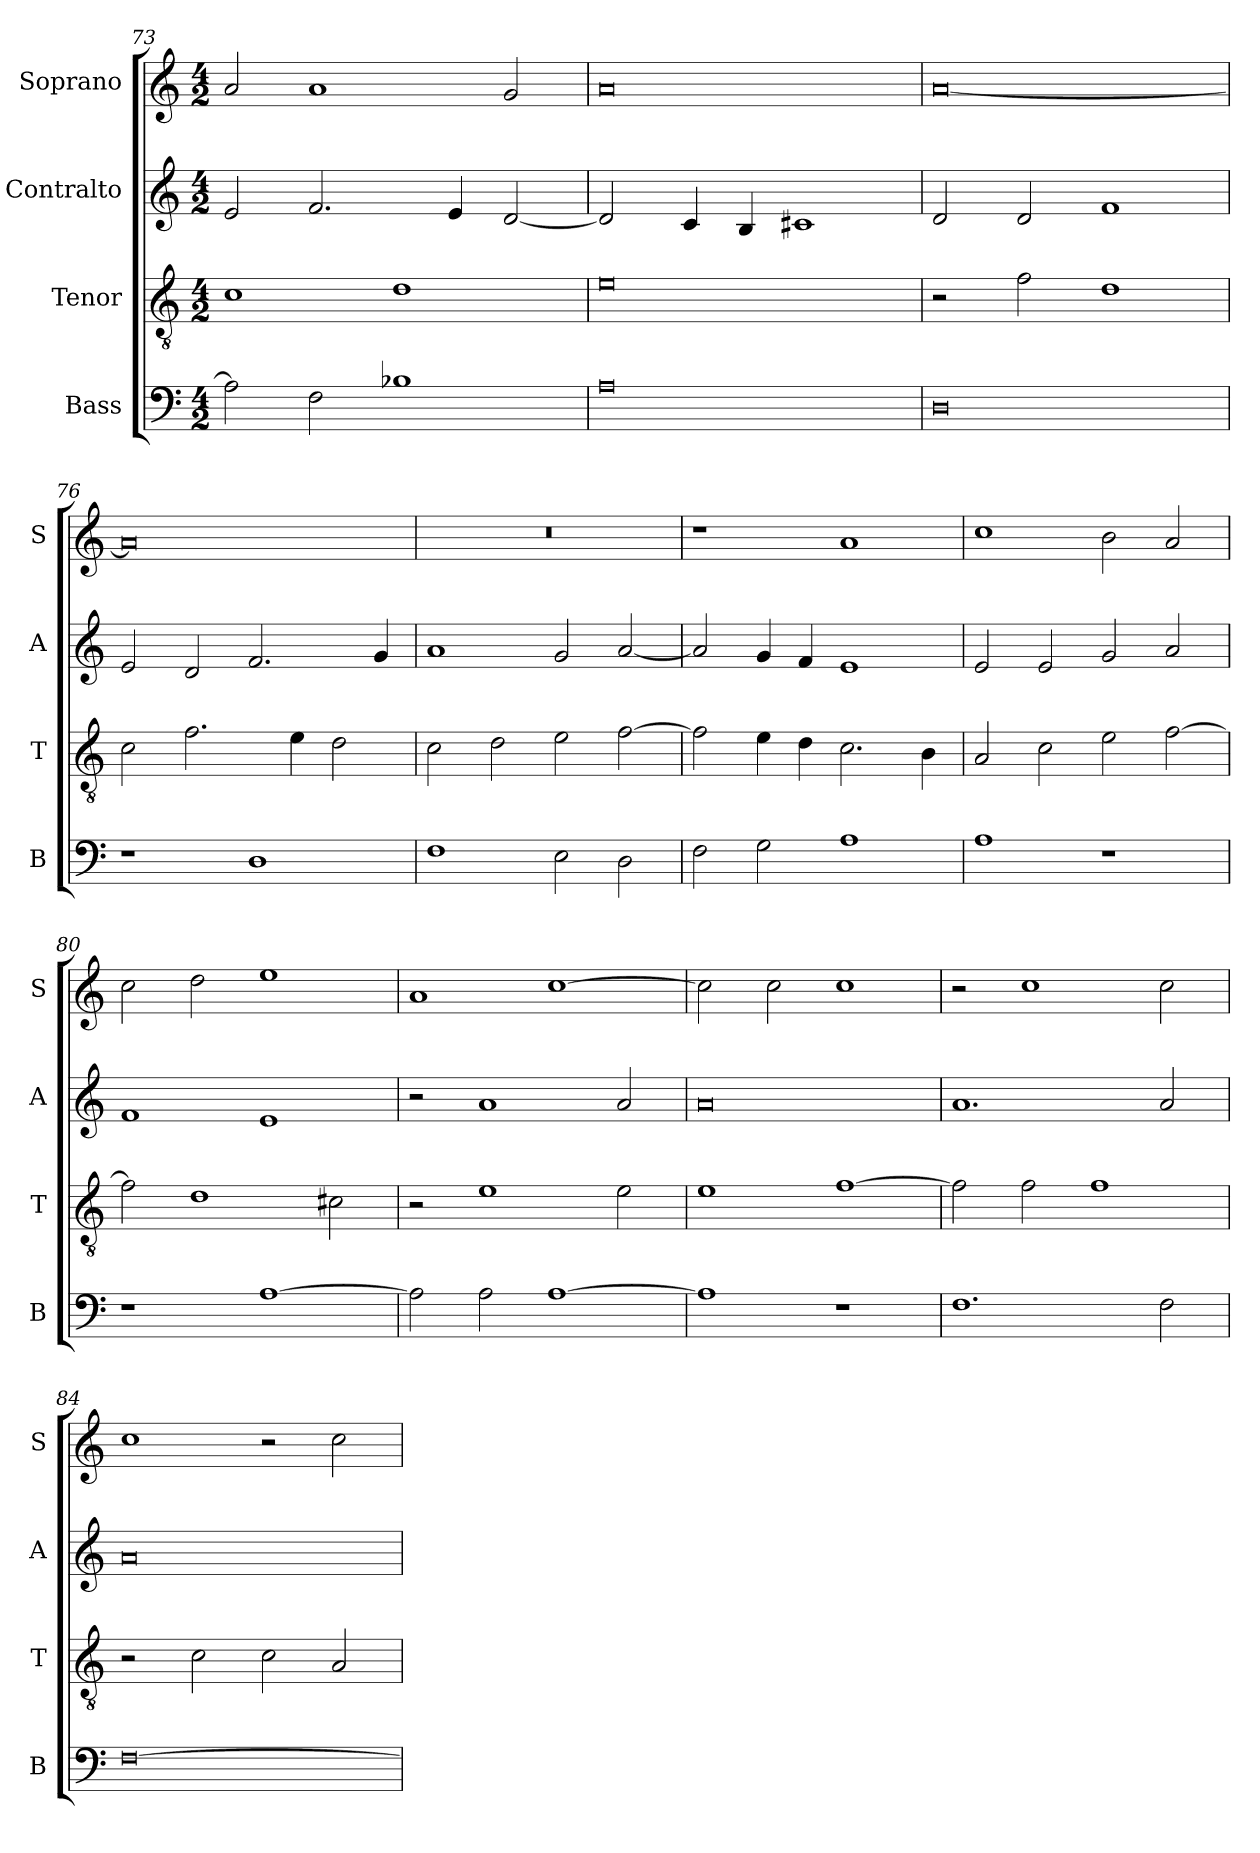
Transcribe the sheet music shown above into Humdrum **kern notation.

**kern	**kern	**kern	**kern
*part4	*part3	*part2	*part1
*staff4	*staff3	*staff2	*staff1
*I"Bass	*I"Tenor	*I"Contralto	*I"Soprano
*I'B	*I'T	*I'A	*I'S
*clefF4	*clefGv2	*clefG2	*clefG2
*k[]	*k[]	*k[]	*k[]
*A:aeo	*A:aeo	*A:aeo	*A:aeo
*M4/2	*M4/2	*M4/2	*M4/2
=73	=73	=73	=73
2A]	1c	2e	2a
2F	.	2.f	1a
1B-X	1d	.	.
.	.	4e	.
.	.	[2d	2g
=74	=74	=74	=74
0A	0e	2d]	0a
.	.	4c	.
.	.	4B	.
.	.	1c#X	.
=75	=75	=75	=75
0D	2r	2d	[0a
.	2f	2d	.
.	1d	1f	.
=76	=76	=76	=76
1r	2c	2e	0a]
.	2.f	2d	.
1D	.	2.f	.
.	4e	.	.
.	2d	.	.
.	.	4g	.
=77	=77	=77	=77
1F	2c	1a	0r
.	2d	.	.
2E	2e	2g	.
2D	[2f	[2a	.
=78	=78	=78	=78
2F	2f]	2a]	1r
2G	4e	4g	.
.	4d	4f	.
1A	2.c	1e	1a
.	4B	.	.
=79	=79	=79	=79
1A	2A	2e	1cc
.	2c	2e	.
1r	2e	2g	2b
.	[2f	2a	2a
=80	=80	=80	=80
1r	2f]	1f	2cc
.	1d	.	2dd
[1A	.	1e	1ee
.	2c#X	.	.
=81	=81	=81	=81
2A]	2r	2r	1a
2A	1e	1a	.
[1A	.	.	[1cc
.	2e	2a	.
=82	=82	=82	=82
1A]	1e	0a	2cc]
.	.	.	2cc
1r	[1f	.	1cc
=83	=83	=83	=83
1.F	2f]	1.a	2r
.	2f	.	1cc
.	1f	.	.
2F	.	2a	2cc
=84	=84	=84	=84
[0F	2r	0a	1cc
.	2c	.	.
.	2c	.	2r
.	2A	.	2cc
=	=	=	=
*-	*-	*-	*-
